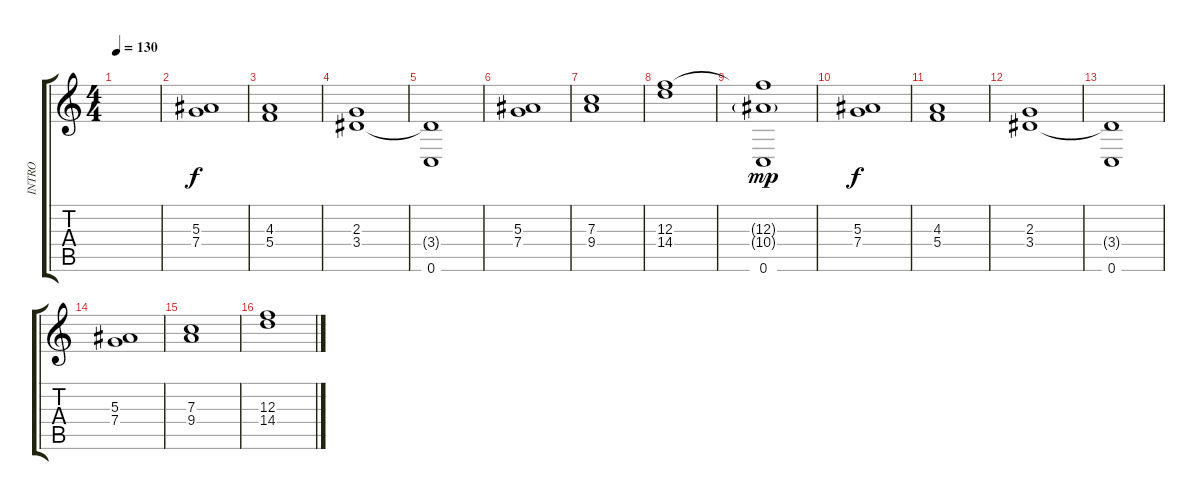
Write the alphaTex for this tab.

\track ("INTRO" "INTRO") {instrument acousticguitarsteel}
\staff {score tabs}
\tuning (D4 A3 F3 C3 G2 C2) {hide}
\ts (4 4)
\tempo 130
\clef g2
\ks c
|
(5.3 7.4).1 |
(4.3 5.4).1 |
(2.3 3.4).1 |
(3.4{t} 0.6).1 |
(5.3 7.4).1 |
(7.3 9.4).1 |
(12.3 14.4).1 |
(12.3{t} 10.4{g} 0.6).1{dy mp} |
(5.3 7.4).1{dy f} |
(4.3 5.4).1 |
(2.3 3.4).1 |
(3.4{t} 0.6).1 |
(5.3 7.4).1 |
(7.3 9.4).1 |
(12.3 14.4).1
